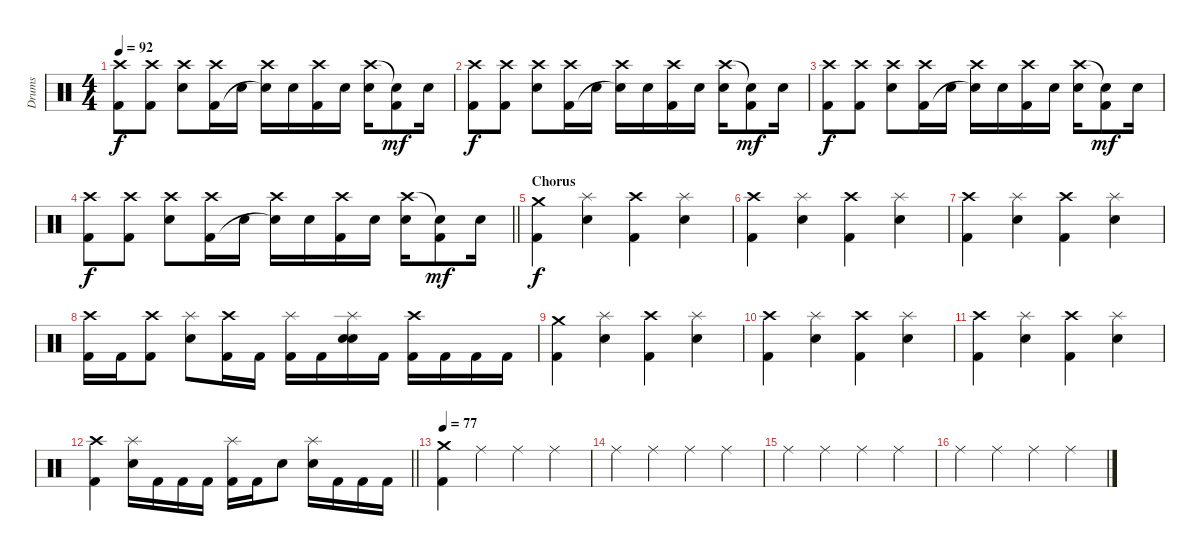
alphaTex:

\track ("Drums" "Drums") {instrument percussion}
\staff {score}
\articulation defaults
\ts (4 4)
\tempo 92
\clef neutral
\ks c
("Crash high (hit)" "Kick (hit) 2").8{dy f} ("Crash high (hit)" "Kick (hit) 2").8 ("Crash high (hit)" "Electric Snare (hit)").8 ("Crash high (hit)" "Kick (hit) 2").16 "Electric Snare (hit)".16 ("Crash high (hit)" "Snare (hit)"{t}).16 "Electric Snare (hit)".16 ("Crash high (hit)" "Kick (hit) 2").16 "Electric Snare (hit)".16 ("Crash high (hit)" "Electric Snare (hit)").16 ("Snare (hit)"{t} "Kick (hit) 2").8{dy mf} "Electric Snare (hit)".16 |
("Crash high (hit)" "Kick (hit) 2").8{dy f} ("Crash high (hit)" "Kick (hit) 2").8 ("Crash high (hit)" "Electric Snare (hit)").8 ("Crash high (hit)" "Kick (hit) 2").16 "Electric Snare (hit)".16 ("Crash high (hit)" "Snare (hit)"{t}).16 "Electric Snare (hit)".16 ("Crash high (hit)" "Kick (hit) 2").16 "Electric Snare (hit)".16 ("Crash high (hit)" "Electric Snare (hit)").16 ("Snare (hit)"{t} "Kick (hit) 2").8{dy mf} "Electric Snare (hit)".16 |
("Crash high (hit)" "Kick (hit) 2").8{dy f} ("Crash high (hit)" "Kick (hit) 2").8 ("Crash high (hit)" "Electric Snare (hit)").8 ("Crash high (hit)" "Kick (hit) 2").16 "Electric Snare (hit)".16 ("Crash high (hit)" "Snare (hit)"{t}).16 "Electric Snare (hit)".16 ("Crash high (hit)" "Kick (hit) 2").16 "Electric Snare (hit)".16 ("Crash high (hit)" "Electric Snare (hit)").16 ("Snare (hit)"{t} "Kick (hit) 2").8{dy mf} "Electric Snare (hit)".16 |
\barLineRight lightlight
("Crash high (hit)" "Kick (hit) 2").8{dy f} ("Crash high (hit)" "Kick (hit) 2").8 ("Crash high (hit)" "Electric Snare (hit)").8 ("Crash high (hit)" "Kick (hit) 2").16 "Electric Snare (hit)".16 ("Crash high (hit)" "Snare (hit)"{t}).16 "Electric Snare (hit)".16 ("Crash high (hit)" "Kick (hit) 2").16 "Electric Snare (hit)".16 ("Crash high (hit)" "Electric Snare (hit)").16 ("Snare (hit)"{t} "Kick (hit) 2").8{dy mf} "Electric Snare (hit)".16 |
\section ("" "Chorus")
("Crash medium (hit)" "Kick (hit) 2").4{dy f} ("Splash (hit)" "Electric Snare (hit)").4 ("Crash high (hit)" "Kick (hit) 2").4 ("Splash (hit)" "Electric Snare (hit)").4 |
("Crash high (hit)" "Kick (hit) 2").4 ("Splash (hit)" "Electric Snare (hit)").4 ("Crash high (hit)" "Kick (hit) 2").4 ("Splash (hit)" "Electric Snare (hit)").4 |
("Crash high (hit)" "Kick (hit) 2").4 ("Splash (hit)" "Electric Snare (hit)").4 ("Crash high (hit)" "Kick (hit) 2").4 ("Splash (hit)" "Electric Snare (hit)").4 |
("Crash high (hit)" "Kick (hit) 2").16 "Kick (hit) 2".16 ("Crash high (hit)" "Kick (hit) 2").8 ("Splash (hit)" "Electric Snare (hit)").8 ("Crash high (hit)" "Kick (hit) 2").16 "Kick (hit) 2".16 ("Splash (hit)" "Kick (hit) 2").16 "Kick (hit) 2".16 ("Splash (hit)" "Electric Snare (hit)" "Electric Snare (hit)").16{bd 60} "Kick (hit) 2".16 ("Crash high (hit)" "Kick (hit) 2").16 "Kick (hit) 2".16 "Kick (hit) 2".16 "Kick (hit) 2".16 |
("Crash medium (hit)" "Kick (hit) 2").4 ("Splash (hit)" "Electric Snare (hit)").4 ("Crash high (hit)" "Kick (hit) 2").4 ("Splash (hit)" "Electric Snare (hit)").4 |
("Crash high (hit)" "Kick (hit) 2").4 ("Splash (hit)" "Electric Snare (hit)").4 ("Crash high (hit)" "Kick (hit) 2").4 ("Splash (hit)" "Electric Snare (hit)").4 |
("Crash high (hit)" "Kick (hit) 2").4 ("Splash (hit)" "Electric Snare (hit)").4 ("Crash high (hit)" "Kick (hit) 2").4 ("Splash (hit)" "Electric Snare (hit)").4 |
\barLineRight lightlight
("Crash high (hit)" "Kick (hit) 2").4 ("Splash (hit)" "Electric Snare (hit)").16 "Kick (hit) 2".16 "Kick (hit) 2".16 "Kick (hit) 2".16 ("Splash (hit)" "Kick (hit) 2").16 "Kick (hit) 2".16 "Electric Snare (hit)".8 ("Splash (hit)" "Electric Snare (hit)").16 "Kick (hit) 2".16 "Kick (hit) 2".16 "Kick (hit) 2".16 |
\section ("" "")
\tempo 77
("Crash medium (hit)" "Kick (hit) 2").4 "Ride (middle)".4 "Ride (middle)".4 "Ride (middle)".4 |
"Ride (middle)".4 "Ride (middle)".4 "Ride (middle)".4 "Ride (middle)".4 |
"Ride (middle)".4 "Ride (middle)".4 "Ride (middle)".4 "Ride (middle)".4 |
"Ride (middle)".4 "Ride (middle)".4 "Ride (middle)".4 "Ride (middle)".4
